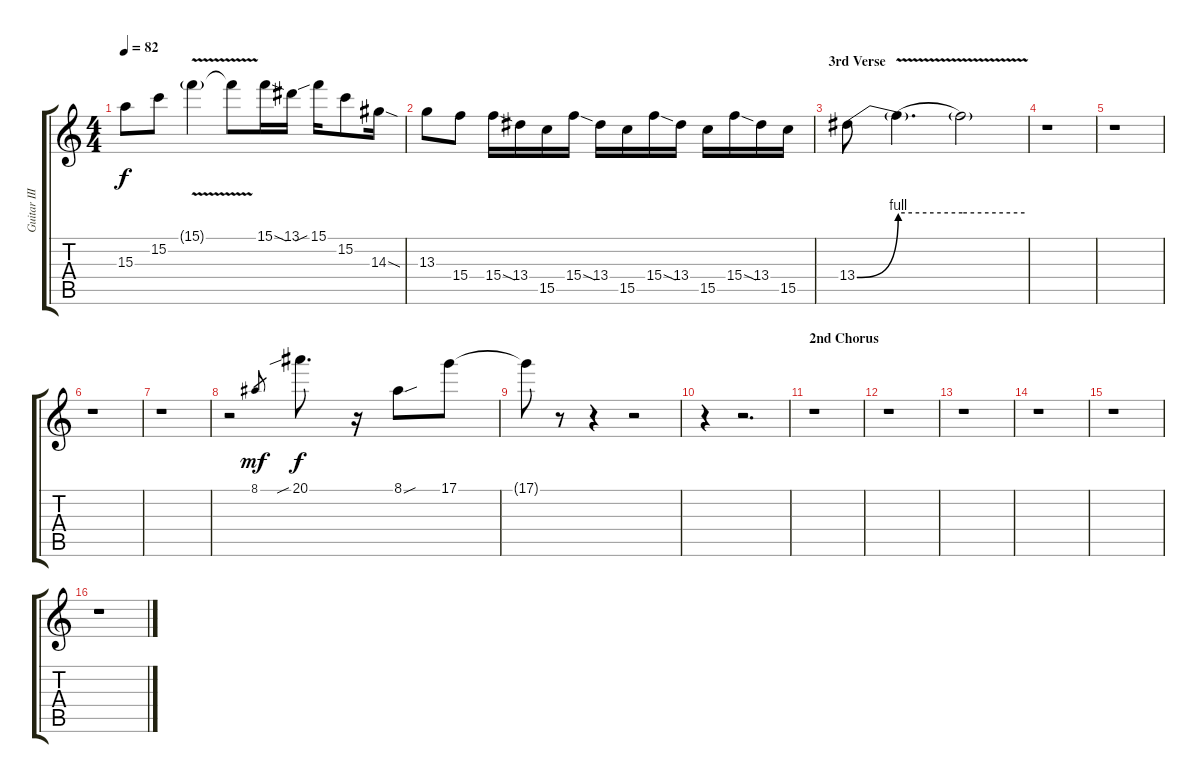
\track ("Guitar III Bottleneck" "Guitar III") {instrument overdrivenguitar}
\staff {score tabs}
\tuning (D4 A3 Gb3 D3 A2 D2) {hide}
\ts (4 4)
\tempo 82
\clef g2
\ks c
15.3{t}.8{dy f} 15.2.8 15.1{v g}.4 15.1{v t}.8 15.1{sod}.16 13.1.16 15.1{sib}.16 15.2.8 14.3{sod}.16 |
13.3.8 15.4.8 15.4{sod}.16 13.4.16 15.5.16 15.4{sod}.16 13.4.16 15.5.16 15.4{sod}.16 13.4.16 15.5.16 15.4{sod}.16 13.4.16 15.5.16 |
\section ("" "3rd Verse")
13.4{be (bend 0 0 60 4)}.8 13.4{be (hold 0 4 60 4) v t}.4{d} 13.4{be (hold 0 4 60 4) t}.2 |
r.1 |
r.1 |
r.1 |
r.1 |
r.2 8.1.8{gr dy mf} 20.1{sib}.8{d dy f} r.16 8.1{sou}.8 17.1.8 |
17.1{t}.8 r.8 r.4 r.2 |
r.4 r.2{d} |
\section ("" "2nd Chorus")
r.1 |
r.1 |
r.1 |
r.1 |
r.1 |
r.1
